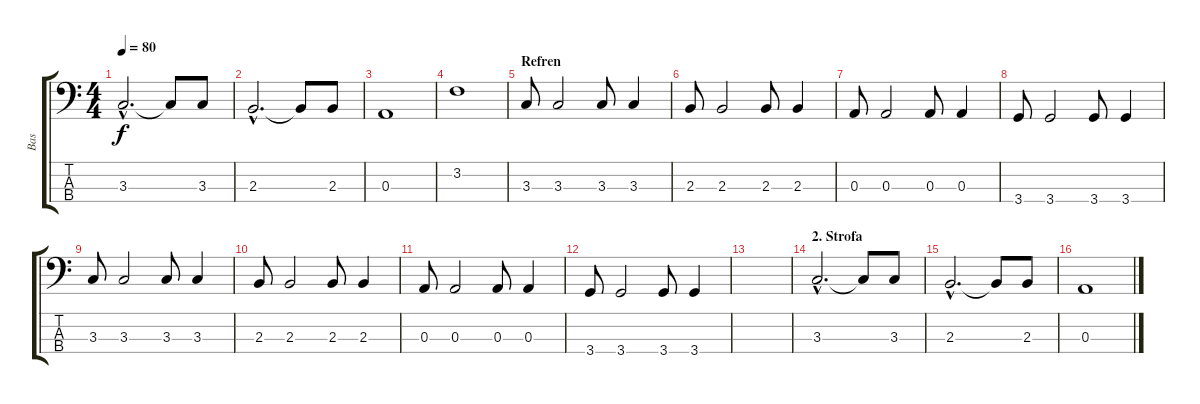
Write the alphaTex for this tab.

\track ("Bas" "Bas") {instrument electricbasspick}
\staff {score tabs}
\tuning (G2 D2 A1 E1) {hide}
\ts (4 4)
\tempo 80
\clef f4
\ks c
3.3{hac}.2{d dy f} 3.3{t}.8 3.3.8 |
2.3{hac}.2{d} 2.3{t}.8 2.3.8 |
0.3.1 |
3.2.1 |
\section ("" "Refren")
3.3.8 3.3.2 3.3.8 3.3.4 |
2.3.8 2.3.2 2.3.8 2.3.4 |
0.3.8 0.3.2 0.3.8 0.3.4 |
3.4.8 3.4.2 3.4.8 3.4.4 |
3.3.8 3.3.2 3.3.8 3.3.4 |
2.3.8 2.3.2 2.3.8 2.3.4 |
0.3.8 0.3.2 0.3.8 0.3.4 |
3.4.8 3.4.2 3.4.8 3.4.4 |
|
\section ("" "2. Strofa")
3.3{hac}.2{d} 3.3{t}.8 3.3.8 |
2.3{hac}.2{d} 2.3{t}.8 2.3.8 |
0.3.1
